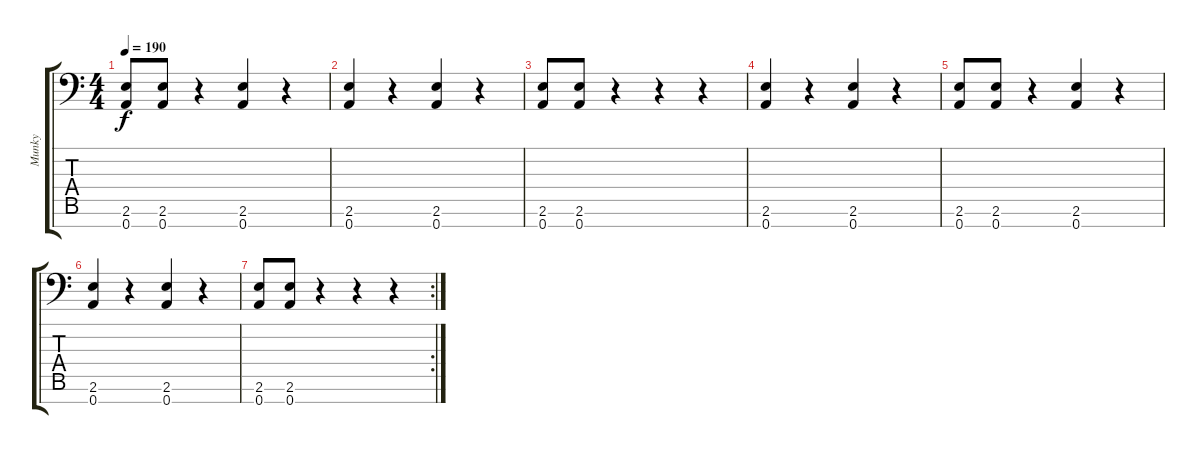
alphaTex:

\track ("Munky" "Munky") {instrument distortionguitar}
\staff {score tabs}
\tuning (D4 A3 F3 C3 G2 D2 A1) {hide}
\ts (4 4)
\tempo 190
\clef f4
\ks c
(2.6 0.7).8{dy f} (2.6 0.7).8 r.4 (2.6 0.7).4 r.4 |
(2.6 0.7).4 r.4 (2.6 0.7).4 r.4 |
(2.6 0.7).8 (2.6 0.7).8 r.4 r.4 r.4 |
(2.6 0.7).4 r.4 (2.6 0.7).4 r.4 |
(2.6 0.7).8 (2.6 0.7).8 r.4 (2.6 0.7).4 r.4 |
(2.6 0.7).4 r.4 (2.6 0.7).4 r.4 |
\rc 2
(2.6 0.7).8 (2.6 0.7).8 r.4 r.4 r.4
